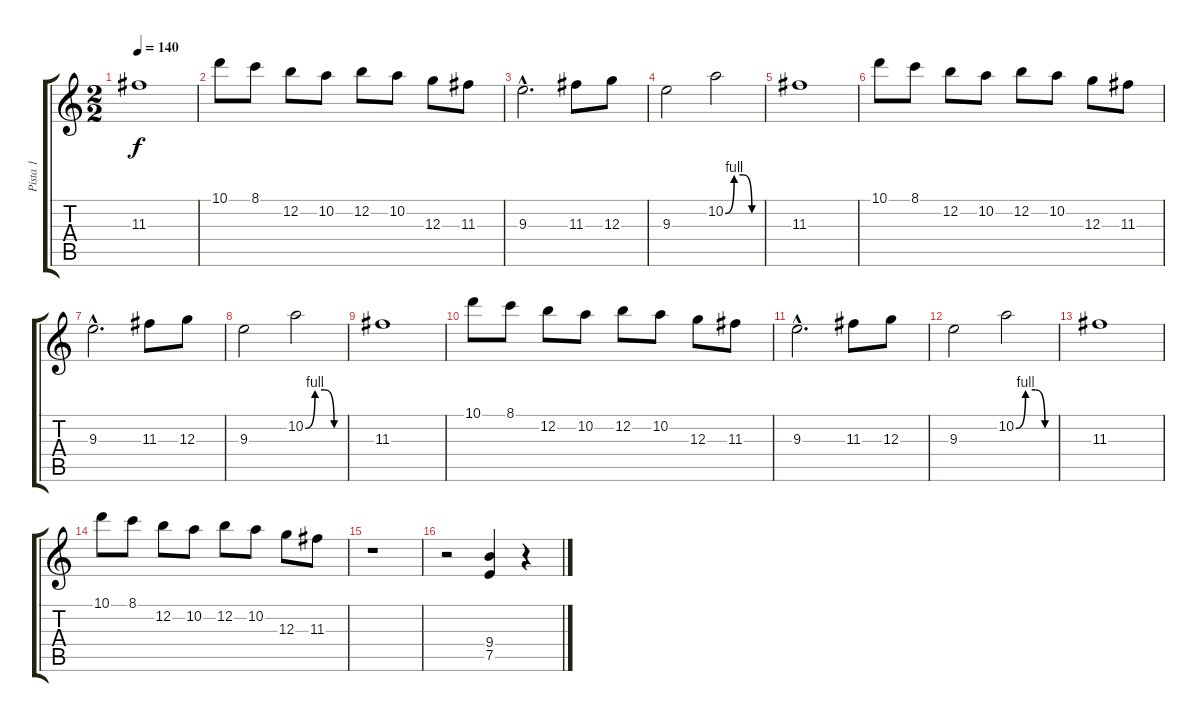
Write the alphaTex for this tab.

\track ("Pista 1" "Pista 1") {instrument distortionguitar}
\staff {score tabs}
\tuning (E4 B3 G3 D3 A2 E2) {hide}
\ts (2 2)
\tempo 140
\clef g2
\ks c
11.3.1{dy f} |
10.1.8 8.1.8 12.2.8 10.2.8 12.2.8 10.2.8 12.3.8 11.3.8 |
9.3{hac}.2{d} 11.3.8 12.3.8 |
9.3.2 10.2{be (custom 0 0 15 4 30 4 45 0 60 0)}.2 |
11.3.1 |
10.1.8 8.1.8 12.2.8 10.2.8 12.2.8 10.2.8 12.3.8 11.3.8 |
9.3{hac}.2{d} 11.3.8 12.3.8 |
9.3.2 10.2{be (custom 0 0 15 4 30 4 45 0 60 0)}.2 |
11.3.1 |
10.1.8 8.1.8 12.2.8 10.2.8 12.2.8 10.2.8 12.3.8 11.3.8 |
9.3{hac}.2{d} 11.3.8 12.3.8 |
9.3.2 10.2{be (custom 0 0 15 4 30 4 45 0 60 0)}.2 |
11.3.1 |
10.1.8 8.1.8 12.2.8 10.2.8 12.2.8 10.2.8 12.3.8 11.3.8 |
r.1 |
r.2 (9.4 7.5).4 r.4
